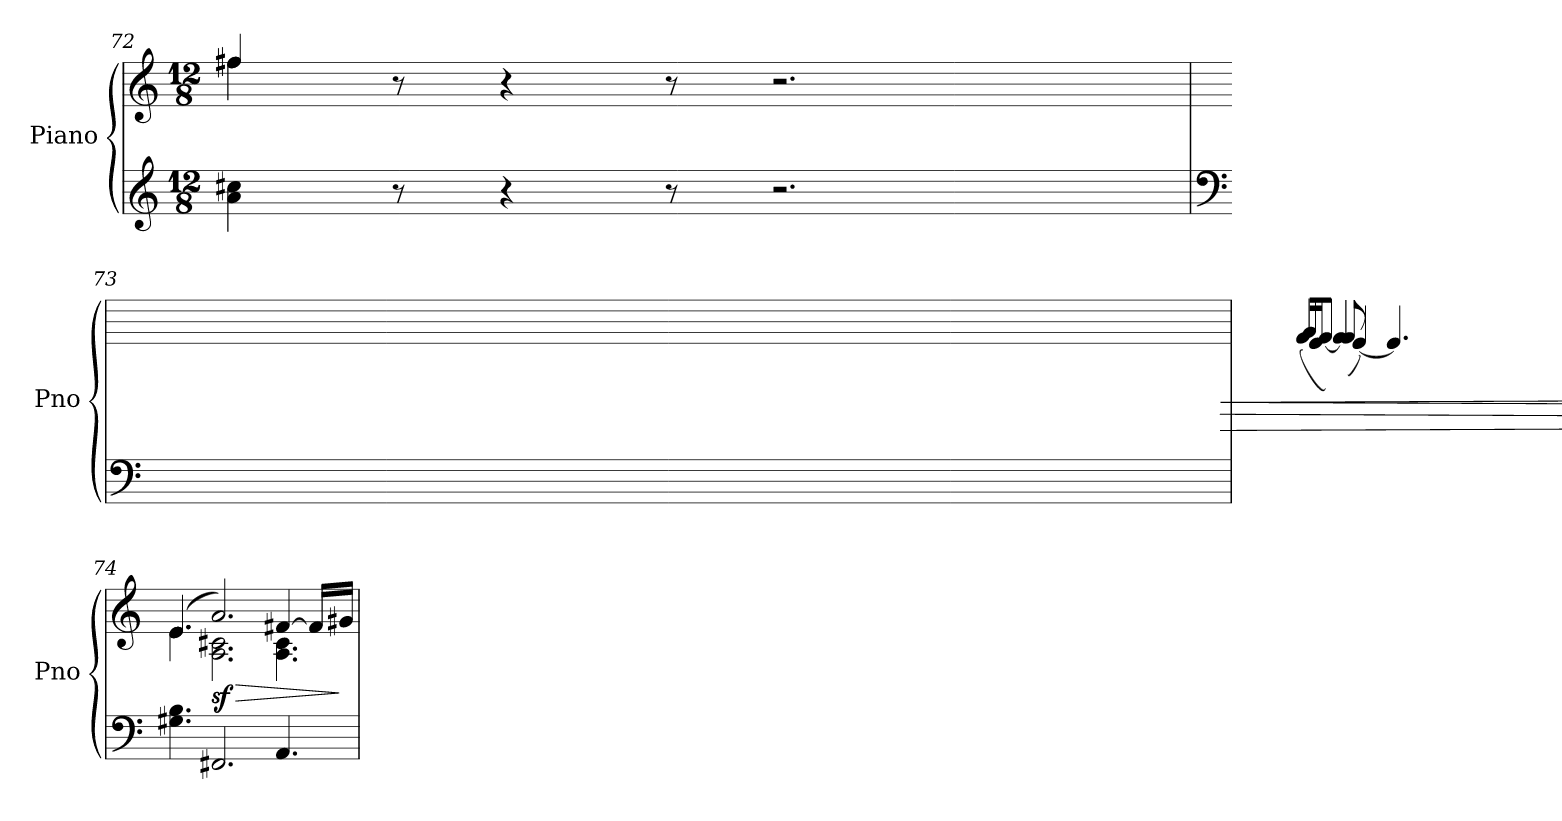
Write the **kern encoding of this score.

**kern	**kern	**dynam
*part1	*part1	*part1
*staff2	*staff1	*staff1/2
*I"Piano	*	*
*I'Pno	*	*
*clefG2	*clefG2	*
*k[]	*k[]	*
*M12/8	*M12/8	*
=72	=72	=72
*	*^	*
4a\ 4cc#X\	4ff#X/	4ff#\	.
8r	8r	1ryy	.
4r	4r	.	.
8r	8r	.	.
2.r	2.r	.	.
.	.	4ryy	.
*	*v	*v	*
!!LO:LB:g=z
=73	=73	=73
*clefF4	*	*
*	*^	*
!	!	!	!LO:HP:b
*	*	*Xtuplet	*
!	!	!LO:N:vis=16	!
*	*	*^	*
1920%317509ryy	[4.e/	640%23g#XLLyy	1920%318943ryy	<
!	!	!LO:N:vis=16	!	!
.	.	640%23f#XJJyy	.	.
.	.	1920%318811ryy	.	.
.	(4e/]	.	.	.
.	8f#/)	.	.	.
!	!LO:TX:a:t=♯	!	!	!
!	!	!	!	!LO:HP:n=1:b
.	[4.f#/	.	.	[ >
.	(>8.f#/L]	.	.	.
.	16e/L	.	.	.
.	16g#/	.	.	.
.	16f#/JJ)	.	.	]
.	320ryy	.	.	.
.	1920%317503ryy	.	.	.
2.G#X\ 2.B\	.	.	.	.
.	.	.	2.d#X\	.
2.A\ 2.cn\	.	24eLLyy	.	.
.	.	24f#yy	.	.
.	.	24g#yy	.	.
.	.	24f#yy	.	.
.	.	24g#yy	.	.
.	.	24f#yy	.	.
!	!	!LO:N:vis=16	!	!
.	.	640%23g#yy	.	.
!	!	!LO:N:vis=16	!	!
.	.	640%23f#yy	.	.
.	.	960%67ryy	.	.
!	!	!LO:N:vis=16	!	!
.	.	640%23g#yy	.	.
!	!	!LO:N:vis=16	!	!
.	.	640%23f#yy	.	.
!	!	!LO:N:vis=16	!	!
.	.	640%23g#yy	.	.
.	.	48f#Lyy	.	.
.	.	48g#yy	.	.
.	.	48f#JJJyy	.	.
.	.	320ryy	.	.
.	.	384%71ryy	.	.
.	.	.	320ryy	.
*	*	*v	*v	*
=74	=74	=74	=74
4.G#X\ 4.B\	(>4.e/	4.e\	.
!	!	!	!LO:HP:b
!	!	!	!LO:DY:n=1:b
2.FF#X/	2.a/)	2.A\ 2.c#X\	> sf
4.AA/	[4f#X/	4.A\ 4.c#\	.
.	16f#/LL]	.	.
.	16g#X/JJ	.	]
*	*v	*v	*
=	=	=
*-	*-	*-
